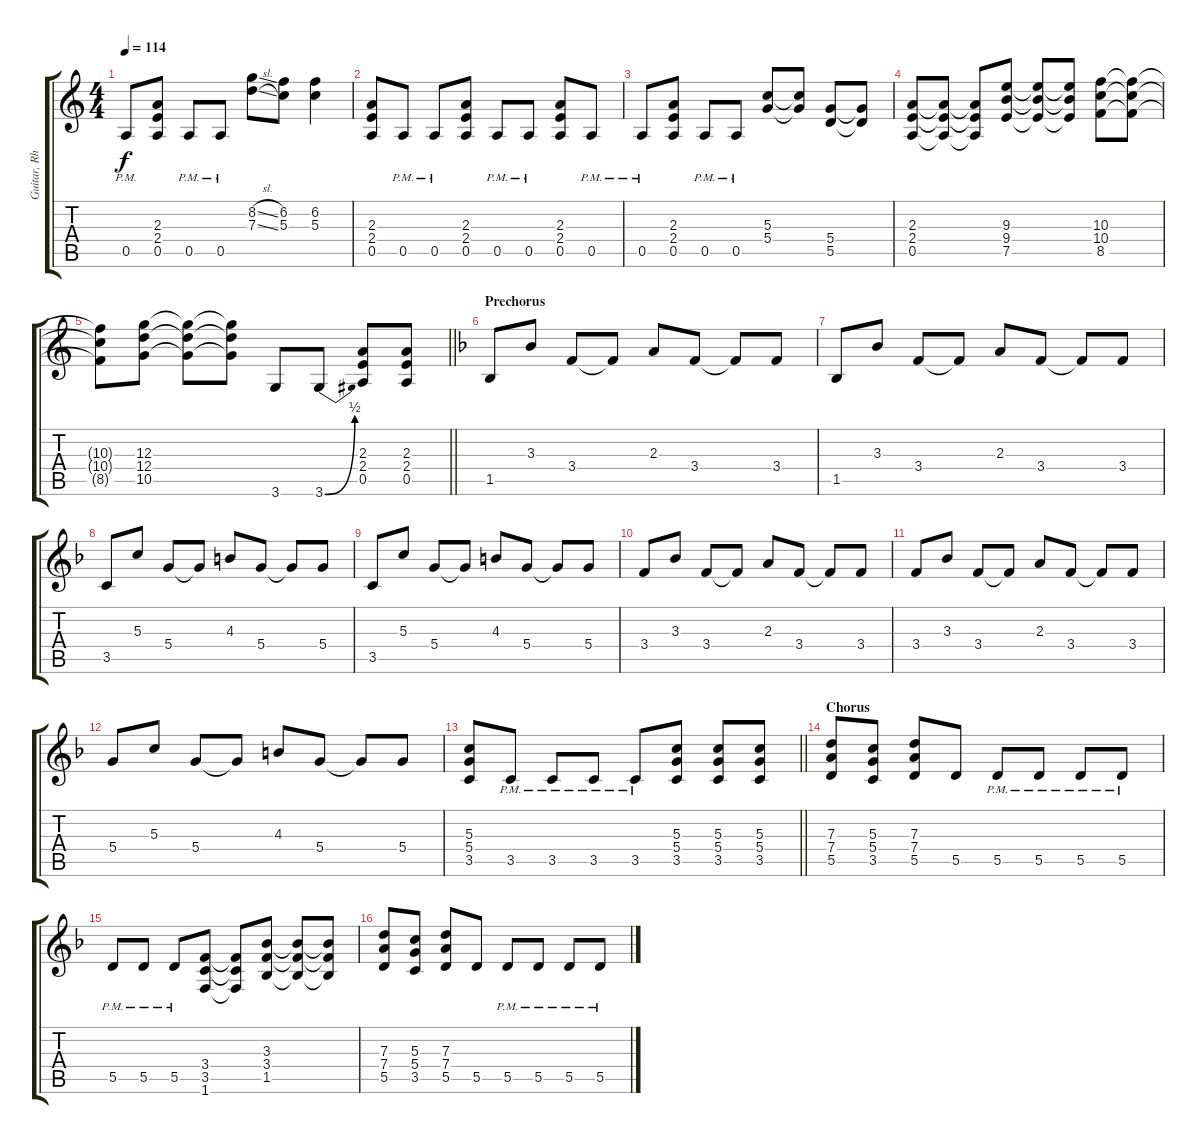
\track ("Guitar, Rhythm" "Guitar, Rh") {instrument acousticguitarsteel}
\staff {score tabs}
\tuning (E4 B3 G3 D3 A2 E2) {hide}
\ts (4 4)
\tempo 114
\clef g2
\ks aminor
0.5{pm}.8{dy f} (2.3 2.4 0.5).8 0.5{pm}.8 0.5{pm}.8 (8.2{sl} 7.3{sl}).8 (6.2 5.3).8 (6.2 5.3).4 |
(2.3 2.4 0.5).8 0.5{pm}.8 0.5{pm}.8 (2.3 2.4 0.5).8 0.5{pm}.8 0.5{pm}.8 (2.3 2.4 0.5).8 0.5{pm}.8 |
0.5{pm}.8 (2.3 2.4 0.5).8 0.5{pm}.8 0.5{pm}.8 (5.3 5.4).8 (5.3{t} 5.4{t}).8 (5.4 5.5).8 (5.4{t} 5.5{t}).8 |
(2.3 2.4 0.5).8 (2.3{t} 2.4{t} 0.5{t}).8 (2.3{t} 2.4{t} 0.5{t}).8 (9.3 9.4 7.5).8 (9.3{t} 9.4{t} 7.5{t}).8 (9.3{t} 9.4{t} 7.5{t}).8 (10.3 10.4 8.5).8 (10.3{t} 10.4{t} 8.5{t}).8 |
\barLineRight lightlight
(10.3{t} 10.4{t} 8.5{t}).8 (12.3 12.4 10.5).8 (12.3{t} 12.4{t} 10.5{t}).8 (12.3{t} 12.4{t} 10.5{t}).8 3.6.8 3.6{be (bend 0 0 60 2)}.8 (2.3 2.4 0.5).8 (2.3 2.4 0.5).8 |
\section ("" "Prechorus")
\ks dminor
1.5.8 3.3.8 3.4.8 3.4{t}.8 2.3.8 3.4.8 3.4{t}.8 3.4.8 |
1.5.8 3.3.8 3.4.8 3.4{t}.8 2.3.8 3.4.8 3.4{t}.8 3.4.8 |
3.5.8 5.3.8 5.4.8 5.4{t}.8 4.3.8 5.4.8 5.4{t}.8 5.4.8 |
3.5.8 5.3.8 5.4.8 5.4{t}.8 4.3.8 5.4.8 5.4{t}.8 5.4.8 |
3.4.8 3.3.8 3.4.8 3.4{t}.8 2.3.8 3.4.8 3.4{t}.8 3.4.8 |
3.4.8 3.3.8 3.4.8 3.4{t}.8 2.3.8 3.4.8 3.4{t}.8 3.4.8 |
5.4.8 5.3.8 5.4.8 5.4{t}.8 4.3.8 5.4.8 5.4{t}.8 5.4.8 |
\barLineRight lightlight
(5.3 5.4 3.5).8 3.5{pm}.8 3.5{pm}.8 3.5{pm}.8 3.5{pm}.8 (5.3 5.4 3.5).8 (5.3 5.4 3.5).8 (5.3 5.4 3.5).8 |
\section ("" "Chorus")
(7.3 7.4 5.5).8 (5.3 5.4 3.5).8 (7.3 7.4 5.5).8 5.5.8 5.5{pm}.8 5.5{pm}.8 5.5{pm}.8 5.5{pm}.8 |
5.5{pm}.8 5.5{pm}.8 5.5{pm}.8 (3.4 3.5 1.6).8 (3.4{t} 3.5{t} 1.6{t}).8 (3.3 3.4 1.5).8 (3.3{t} 3.4{t} 1.5{t}).8 (3.3{t} 3.4{t} 1.5{t}).8 |
(7.3 7.4 5.5).8 (5.3 5.4 3.5).8 (7.3 7.4 5.5).8 5.5.8 5.5{pm}.8 5.5{pm}.8 5.5{pm}.8 5.5{pm}.8
